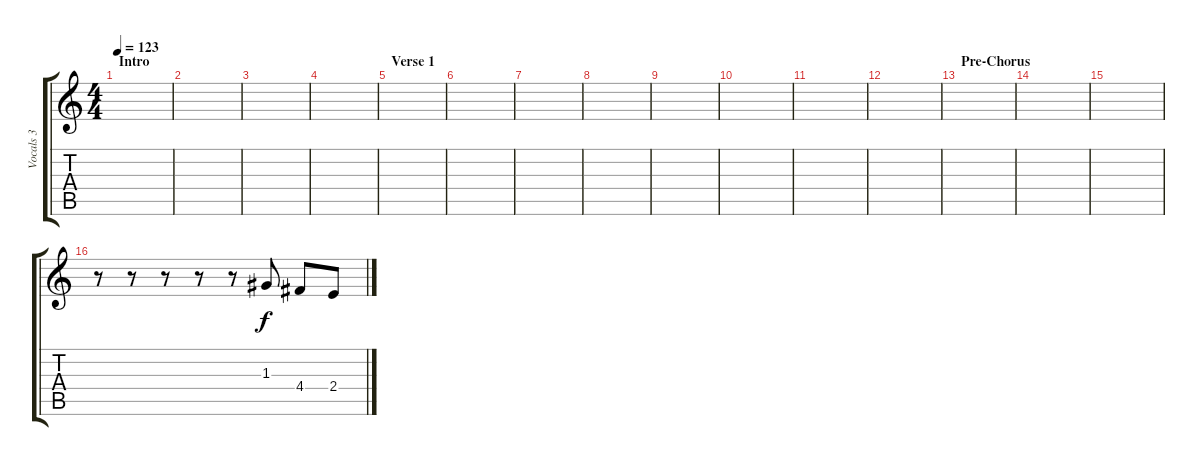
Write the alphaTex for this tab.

\track ("Vocals 3" "Vocals 3") {instrument acousticguitarsteel}
\staff {score tabs}
\tuning (E4 B3 G3 D3 A2 E2) {hide}
\ts (4 4)
\section ("" "Intro")
\tempo 123
\clef g2
\ks c
|
|
|
|
\section ("" "Verse 1")
|
|
|
|
|
|
|
|
\section ("" "Pre-Chorus")
|
|
|
r.8 r.8 r.8 r.8 r.8 1.3.8 4.4.8 2.4.8
